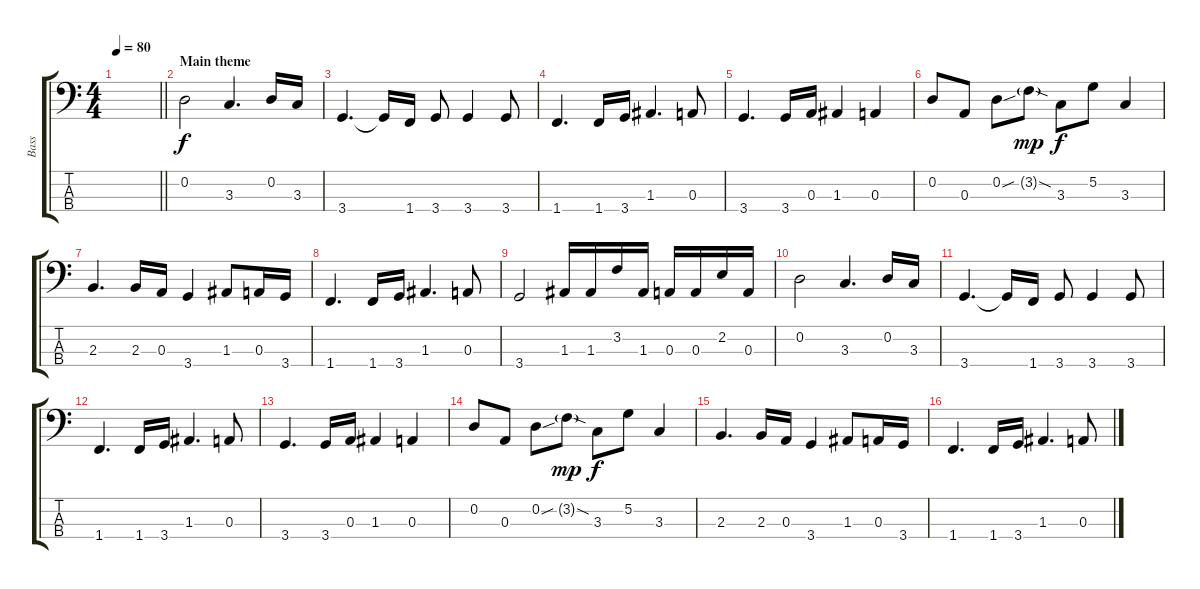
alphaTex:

\track ("Bass" "Bass") {instrument electricbasspick}
\staff {score tabs}
\tuning (G2 D2 A1 E1) {hide}
\ts (4 4)
\tempo 80
\clef f4
\barLineRight lightlight
\ks c
|
\section ("" "Main theme")
0.2.2 3.3.4{d} 0.2.16 3.3.16 |
3.4.4{d} 3.4{t}.16 1.4.16 3.4.8 3.4.4 3.4.8 |
1.4.4{d} 1.4.16 3.4.16 1.3.4{d} 0.3.8 |
3.4.4{d} 3.4.16 0.3.16 1.3.4 0.3.4 |
0.2.8 0.3.8 0.2{sou}.8 3.2{sod g}.8{dy mp} 3.3.8{dy f} 5.2.8 3.3.4 |
2.3.4{d} 2.3.16 0.3.16 3.4.4 1.3.8 0.3.16 3.4.16 |
1.4.4{d} 1.4.16 3.4.16 1.3.4{d} 0.3.8 |
3.4.2 1.3.16 1.3.16 3.2.16 1.3.16 0.3.16 0.3.16 2.2.16 0.3.16 |
0.2.2 3.3.4{d} 0.2.16 3.3.16 |
3.4.4{d} 3.4{t}.16 1.4.16 3.4.8 3.4.4 3.4.8 |
1.4.4{d} 1.4.16 3.4.16 1.3.4{d} 0.3.8 |
3.4.4{d} 3.4.16 0.3.16 1.3.4 0.3.4 |
0.2.8 0.3.8 0.2{sou}.8 3.2{sod g}.8{dy mp} 3.3.8{dy f} 5.2.8 3.3.4 |
2.3.4{d} 2.3.16 0.3.16 3.4.4 1.3.8 0.3.16 3.4.16 |
1.4.4{d} 1.4.16 3.4.16 1.3.4{d} 0.3.8
